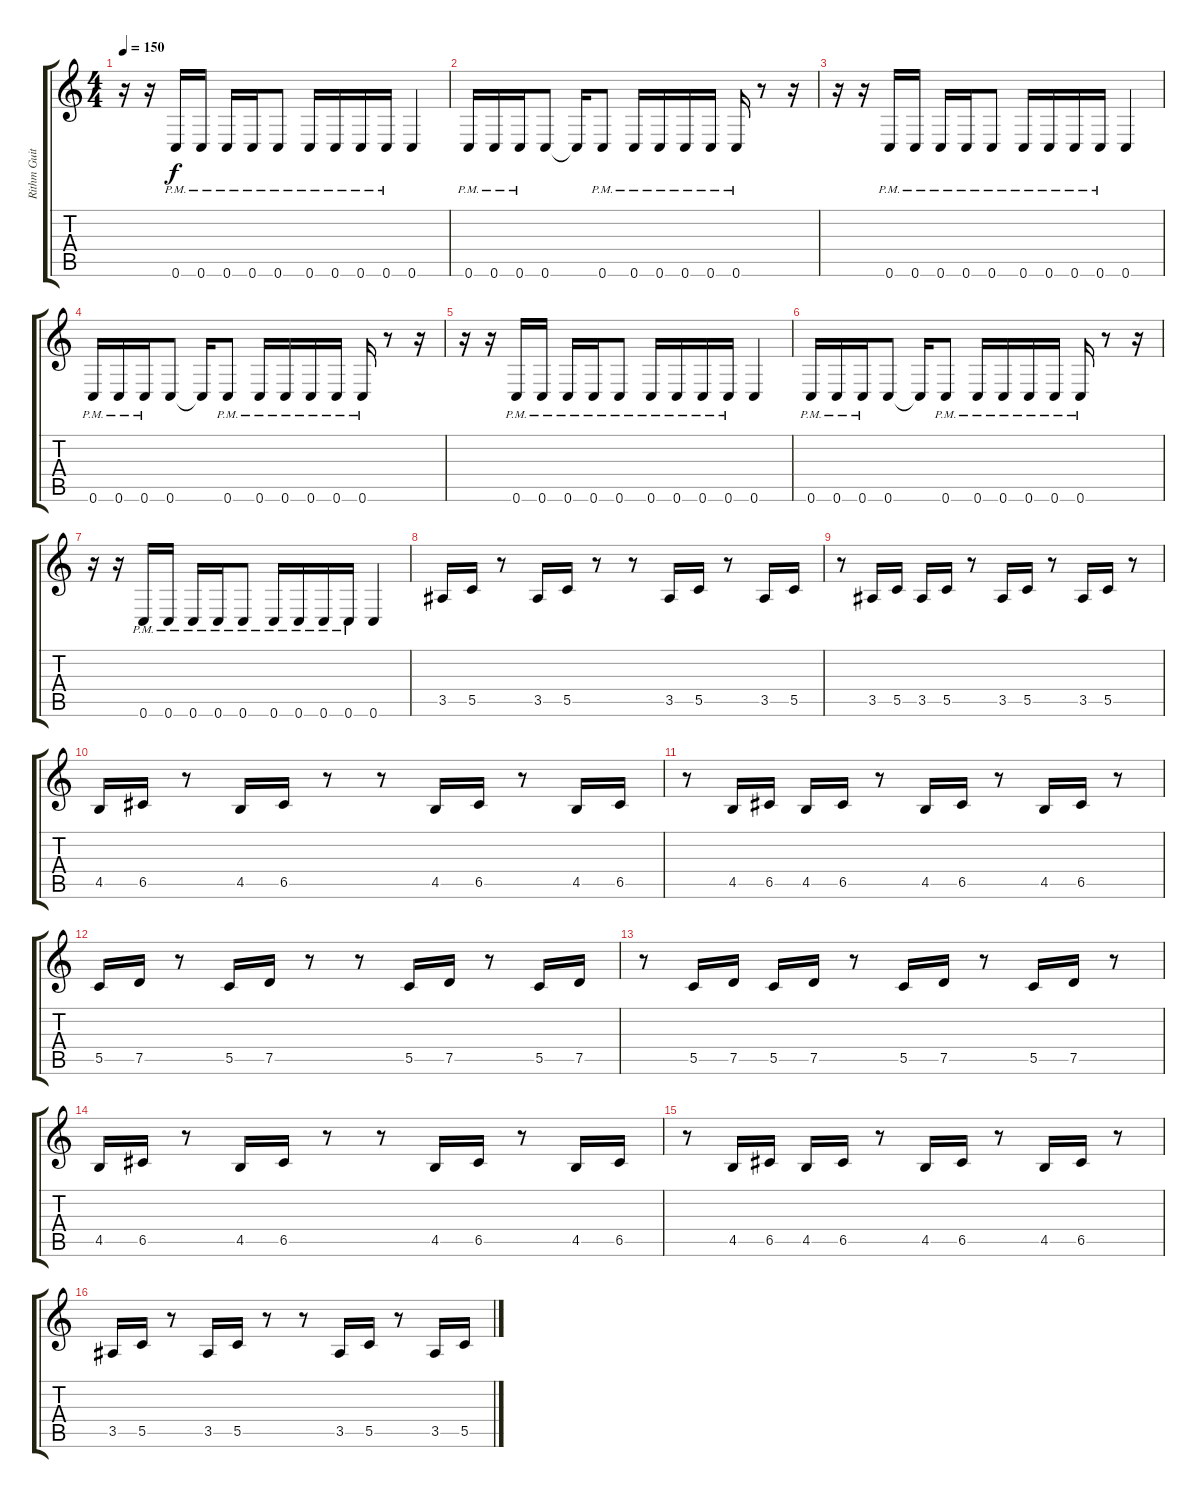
\track ("Rithm Guitar" "Rithm Guit") {instrument overdrivenguitar}
\staff {score tabs}
\tuning (D4 A3 F3 C3 G2 C2) {hide}
\ts (4 4)
\tempo 150
\clef g2
\ks c
r.16{dy f} r.16 0.6{pm}.16 0.6{pm}.16 0.6{pm}.16 0.6{pm}.16 0.6{pm}.8 0.6{pm}.16 0.6{pm}.16 0.6{pm}.16 0.6{pm}.16 0.6.4 |
0.6{pm}.16 0.6{pm}.16 0.6{pm}.16 0.6.8 0.6{t}.16 0.6{pm}.8 0.6{pm}.16 0.6{pm}.16 0.6{pm}.16 0.6{pm}.16 0.6{pm}.16 r.8 r.16 |
r.16 r.16 0.6{pm}.16 0.6{pm}.16 0.6{pm}.16 0.6{pm}.16 0.6{pm}.8 0.6{pm}.16 0.6{pm}.16 0.6{pm}.16 0.6{pm}.16 0.6.4 |
0.6{pm}.16 0.6{pm}.16 0.6{pm}.16 0.6.8 0.6{t}.16 0.6{pm}.8 0.6{pm}.16 0.6{pm}.16 0.6{pm}.16 0.6{pm}.16 0.6{pm}.16 r.8 r.16 |
r.16 r.16 0.6{pm}.16 0.6{pm}.16 0.6{pm}.16 0.6{pm}.16 0.6{pm}.8 0.6{pm}.16 0.6{pm}.16 0.6{pm}.16 0.6{pm}.16 0.6.4 |
0.6{pm}.16 0.6{pm}.16 0.6{pm}.16 0.6.8 0.6{t}.16 0.6{pm}.8 0.6{pm}.16 0.6{pm}.16 0.6{pm}.16 0.6{pm}.16 0.6{pm}.16 r.8 r.16 |
r.16 r.16 0.6{pm}.16 0.6{pm}.16 0.6{pm}.16 0.6{pm}.16 0.6{pm}.8 0.6{pm}.16 0.6{pm}.16 0.6{pm}.16 0.6{pm}.16 0.6.4 |
3.5.16 5.5.16 r.8 3.5.16 5.5.16 r.8 r.8 3.5.16 5.5.16 r.8 3.5.16 5.5.16 |
r.8 3.5.16 5.5.16 3.5.16 5.5.16 r.8 3.5.16 5.5.16 r.8 3.5.16 5.5.16 r.8 |
4.5.16 6.5.16 r.8 4.5.16 6.5.16 r.8 r.8 4.5.16 6.5.16 r.8 4.5.16 6.5.16 |
r.8 4.5.16 6.5.16 4.5.16 6.5.16 r.8 4.5.16 6.5.16 r.8 4.5.16 6.5.16 r.8 |
5.5.16 7.5.16 r.8 5.5.16 7.5.16 r.8 r.8 5.5.16 7.5.16 r.8 5.5.16 7.5.16 |
r.8 5.5.16 7.5.16 5.5.16 7.5.16 r.8 5.5.16 7.5.16 r.8 5.5.16 7.5.16 r.8 |
4.5.16 6.5.16 r.8 4.5.16 6.5.16 r.8 r.8 4.5.16 6.5.16 r.8 4.5.16 6.5.16 |
r.8 4.5.16 6.5.16 4.5.16 6.5.16 r.8 4.5.16 6.5.16 r.8 4.5.16 6.5.16 r.8 |
3.5.16 5.5.16 r.8 3.5.16 5.5.16 r.8 r.8 3.5.16 5.5.16 r.8 3.5.16 5.5.16
